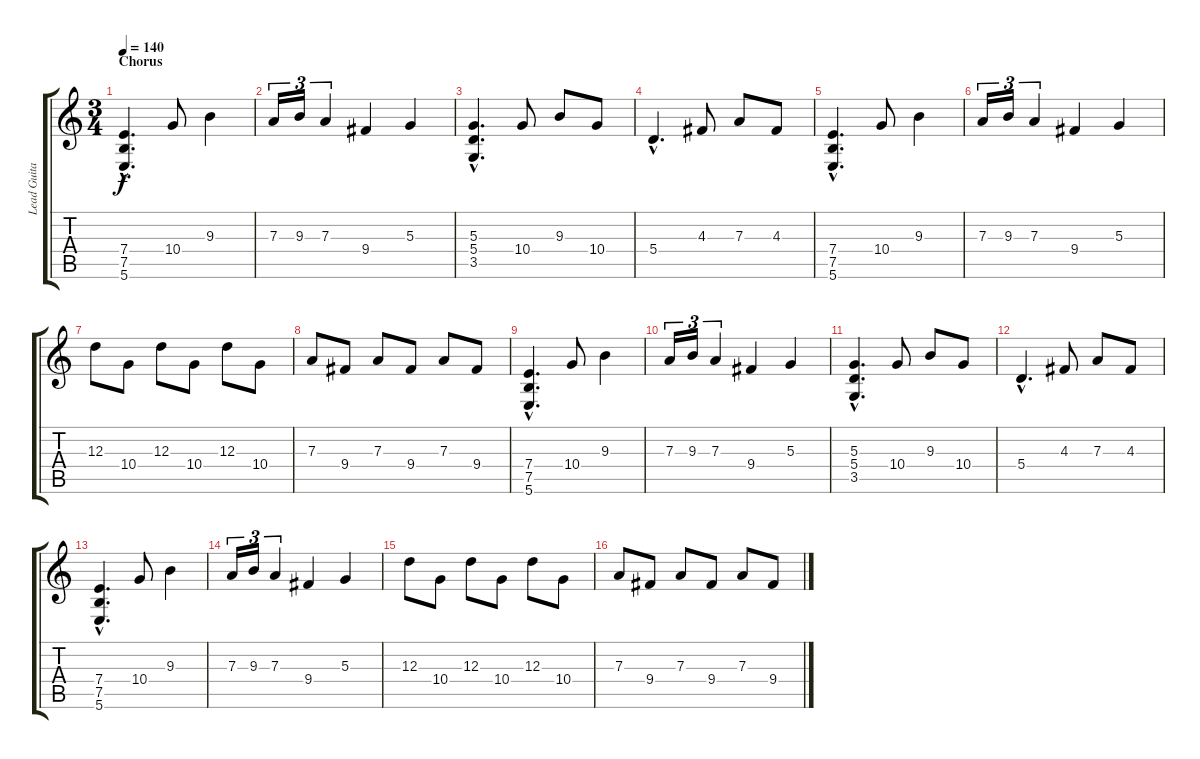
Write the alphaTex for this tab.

\track ("Lead Guitar I" "Lead Guita") {instrument distortionguitar}
\staff {score tabs}
\tuning (B3 Gb3 D3 A2 E2 B1) {hide}
\ts (3 4)
\section ("" "Chorus")
\tempo 140
\clef g2
\ks c
(7.4{hac} 7.5{hac} 5.6{hac}).4{d dy f} 10.4.8 9.3.4 |
7.3.16{tu (3 2)} 9.3.16{tu (3 2)} 7.3.4{tu (3 2)} 9.4.4 5.3.4 |
(5.3{hac} 5.4{hac} 3.5{hac}).4{d} 10.4.8 9.3.8 10.4.8 |
5.4{hac}.4{d} 4.3.8 7.3.8 4.3.8 |
(7.4{hac} 7.5{hac} 5.6{hac}).4{d} 10.4.8 9.3.4 |
7.3.16{tu (3 2)} 9.3.16{tu (3 2)} 7.3.4{tu (3 2)} 9.4.4 5.3.4 |
12.3.8 10.4.8 12.3.8 10.4.8 12.3.8 10.4.8 |
7.3.8 9.4.8 7.3.8 9.4.8 7.3.8 9.4.8 |
(7.4{hac} 7.5{hac} 5.6{hac}).4{d} 10.4.8 9.3.4 |
7.3.16{tu (3 2)} 9.3.16{tu (3 2)} 7.3.4{tu (3 2)} 9.4.4 5.3.4 |
(5.3{hac} 5.4{hac} 3.5{hac}).4{d} 10.4.8 9.3.8 10.4.8 |
5.4{hac}.4{d} 4.3.8 7.3.8 4.3.8 |
(7.4{hac} 7.5{hac} 5.6{hac}).4{d} 10.4.8 9.3.4 |
7.3.16{tu (3 2)} 9.3.16{tu (3 2)} 7.3.4{tu (3 2)} 9.4.4 5.3.4 |
12.3.8 10.4.8 12.3.8 10.4.8 12.3.8 10.4.8 |
7.3.8 9.4.8 7.3.8 9.4.8 7.3.8 9.4.8
